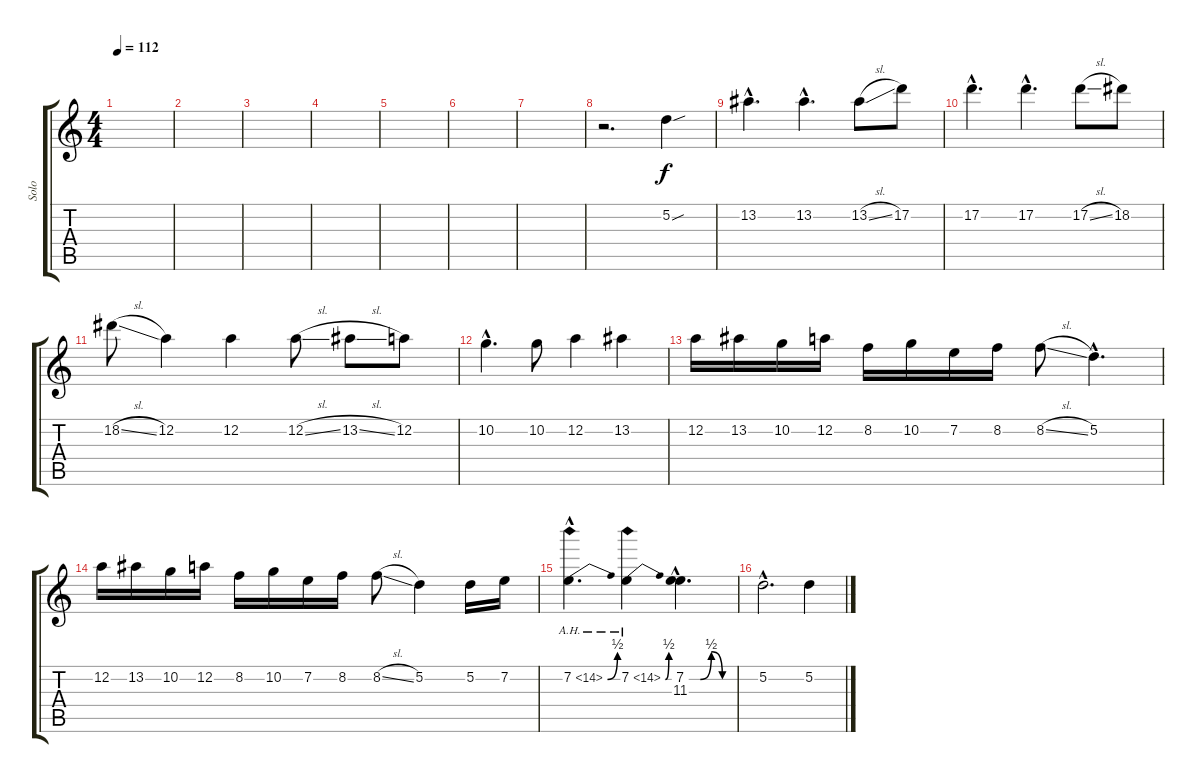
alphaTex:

\track ("Solo" "Solo") {instrument overdrivenguitar}
\staff {score tabs}
\tuning (D4 A3 F3 C3 G2 D2) {hide}
\ts (4 4)
\tempo 112
\clef g2
\ks c
|
|
|
|
|
|
|
r.2{d} 5.2{sou}.4 |
13.2{hac}.4{d} 13.2{hac}.4{d} 13.2{sl}.8 17.2.8 |
17.2{hac}.4{d} 17.2{hac}.4{d} 17.2{sl}.8 18.2.8 |
18.2{sl}.8 12.2.4 12.2.4 12.2{sl}.8 13.2{sl}.8 12.2.8 |
10.2{hac}.4{d} 10.2.8 12.2.4 13.2.4 |
12.2.16 13.2.16 10.2.16 12.2.16 8.2.16 10.2.16 7.2.16 8.2.16 8.2{sl}.8 5.2{hac}.4{d} |
12.2.16 13.2.16 10.2.16 12.2.16 8.2.16 10.2.16 7.2.16 8.2.16 8.2{sl}.8 5.2.4 5.2.16 7.2.16 |
7.2{be (bend 0 0 60 2) ah 7 hac}.4{d} 7.2{be (bend 0 0 60 2) ah 7}.4 (7.2{be (custom 0 0 15 0 30 2 45 0 60 0) hac} 11.3{hac}).4{d} |
5.2{hac}.2{d} 5.2{ss}.4
